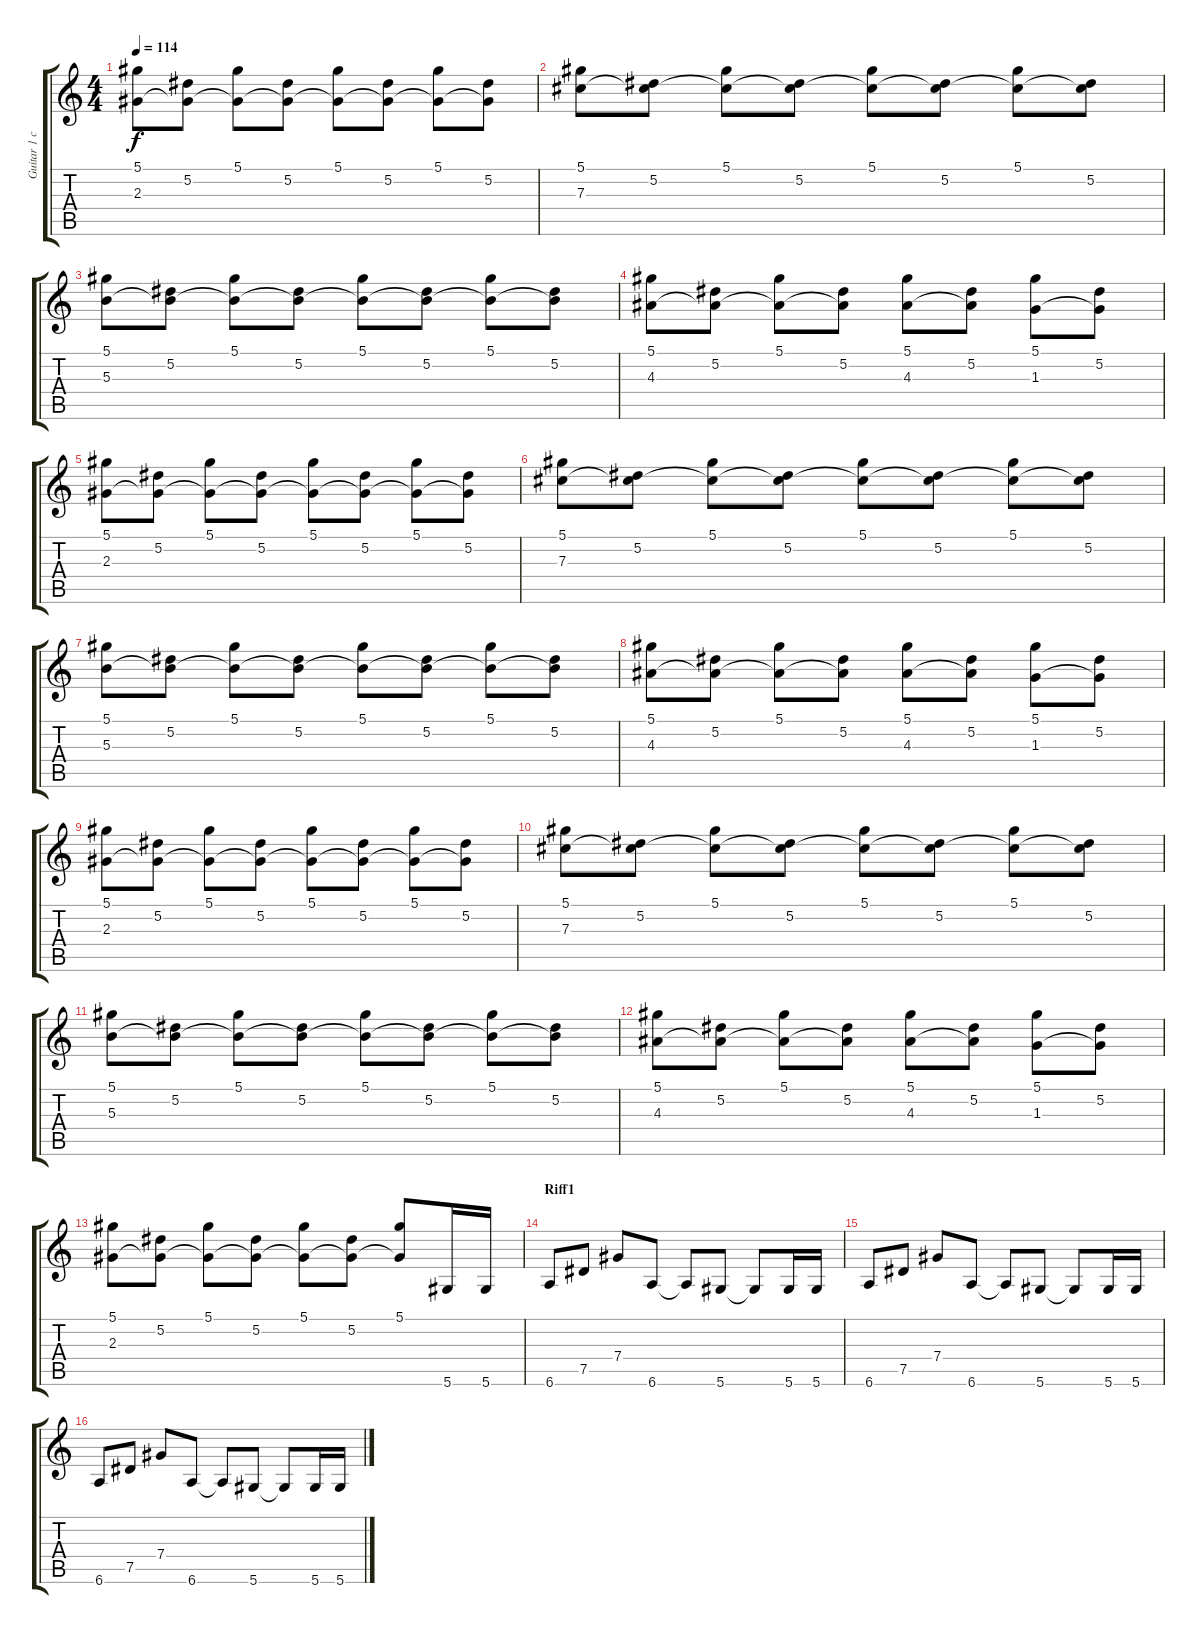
\track ("Guitar 1 c" "Guitar 1 c") {instrument electricguitarclean}
\staff {score tabs}
\tuning (Eb4 Bb3 Gb3 Db3 Ab2 Eb2) {hide}
\ts (4 4)
\tempo 114
\clef g2
\ks c
(5.1 2.3).8{dy f} (5.2 2.3{t}).8 (5.1 2.3{t}).8 (5.2 2.3{t}).8 (5.1 2.3{t}).8 (5.2 2.3{t}).8 (5.1 2.3{t}).8 (5.2 2.3{t}).8 |
(5.1 7.3).8 (5.2 7.3{t}).8 (5.1 7.3{t}).8 (5.2 7.3{t}).8 (5.1 7.3{t}).8 (5.2 7.3{t}).8 (5.1 7.3{t}).8 (5.2 7.3{t}).8 |
(5.1 5.3).8 (5.2 5.3{t}).8 (5.1 5.3{t}).8 (5.2 5.3{t}).8 (5.1 5.3{t}).8 (5.2 5.3{t}).8 (5.1 5.3{t}).8 (5.2 5.3{t}).8 |
(5.1 4.3).8 (5.2 4.3{t}).8 (5.1 4.3{t}).8 (5.2 4.3{t}).8 (5.1 4.3).8 (5.2 4.3{t}).8 (5.1 1.3).8 (5.2 1.3{t}).8 |
(5.1 2.3).8 (5.2 2.3{t}).8 (5.1 2.3{t}).8 (5.2 2.3{t}).8 (5.1 2.3{t}).8 (5.2 2.3{t}).8 (5.1 2.3{t}).8 (5.2 2.3{t}).8 |
(5.1 7.3).8 (5.2 7.3{t}).8 (5.1 7.3{t}).8 (5.2 7.3{t}).8 (5.1 7.3{t}).8 (5.2 7.3{t}).8 (5.1 7.3{t}).8 (5.2 7.3{t}).8 |
(5.1 5.3).8 (5.2 5.3{t}).8 (5.1 5.3{t}).8 (5.2 5.3{t}).8 (5.1 5.3{t}).8 (5.2 5.3{t}).8 (5.1 5.3{t}).8 (5.2 5.3{t}).8 |
(5.1 4.3).8 (5.2 4.3{t}).8 (5.1 4.3{t}).8 (5.2 4.3{t}).8 (5.1 4.3).8 (5.2 4.3{t}).8 (5.1 1.3).8 (5.2 1.3{t}).8 |
(5.1 2.3).8 (5.2 2.3{t}).8 (5.1 2.3{t}).8 (5.2 2.3{t}).8 (5.1 2.3{t}).8 (5.2 2.3{t}).8 (5.1 2.3{t}).8 (5.2 2.3{t}).8 |
(5.1 7.3).8 (5.2 7.3{t}).8 (5.1 7.3{t}).8 (5.2 7.3{t}).8 (5.1 7.3{t}).8 (5.2 7.3{t}).8 (5.1 7.3{t}).8 (5.2 7.3{t}).8 |
(5.1 5.3).8 (5.2 5.3{t}).8 (5.1 5.3{t}).8 (5.2 5.3{t}).8 (5.1 5.3{t}).8 (5.2 5.3{t}).8 (5.1 5.3{t}).8 (5.2 5.3{t}).8 |
(5.1 4.3).8 (5.2 4.3{t}).8 (5.1 4.3{t}).8 (5.2 4.3{t}).8 (5.1 4.3).8 (5.2 4.3{t}).8 (5.1 1.3).8 (5.2 1.3{t}).8 |
(5.1 2.3).8 (5.2 2.3{t}).8 (5.1 2.3{t}).8 (5.2 2.3{t}).8 (5.1 2.3{t}).8 (5.2 2.3{t}).8 (5.1 2.3{t}).8 5.6.16 5.6.16 |
\section ("" "Riff1")
6.6.8 7.5.8 7.4.8 6.6.8 6.6{t}.8 5.6.8 5.6{t}.8 5.6.16 5.6.16 |
6.6.8 7.5.8 7.4.8 6.6.8 6.6{t}.8 5.6.8 5.6{t}.8 5.6.16 5.6.16 |
6.6.8 7.5.8 7.4.8 6.6.8 6.6{t}.8 5.6.8 5.6{t}.8 5.6.16 5.6.16
